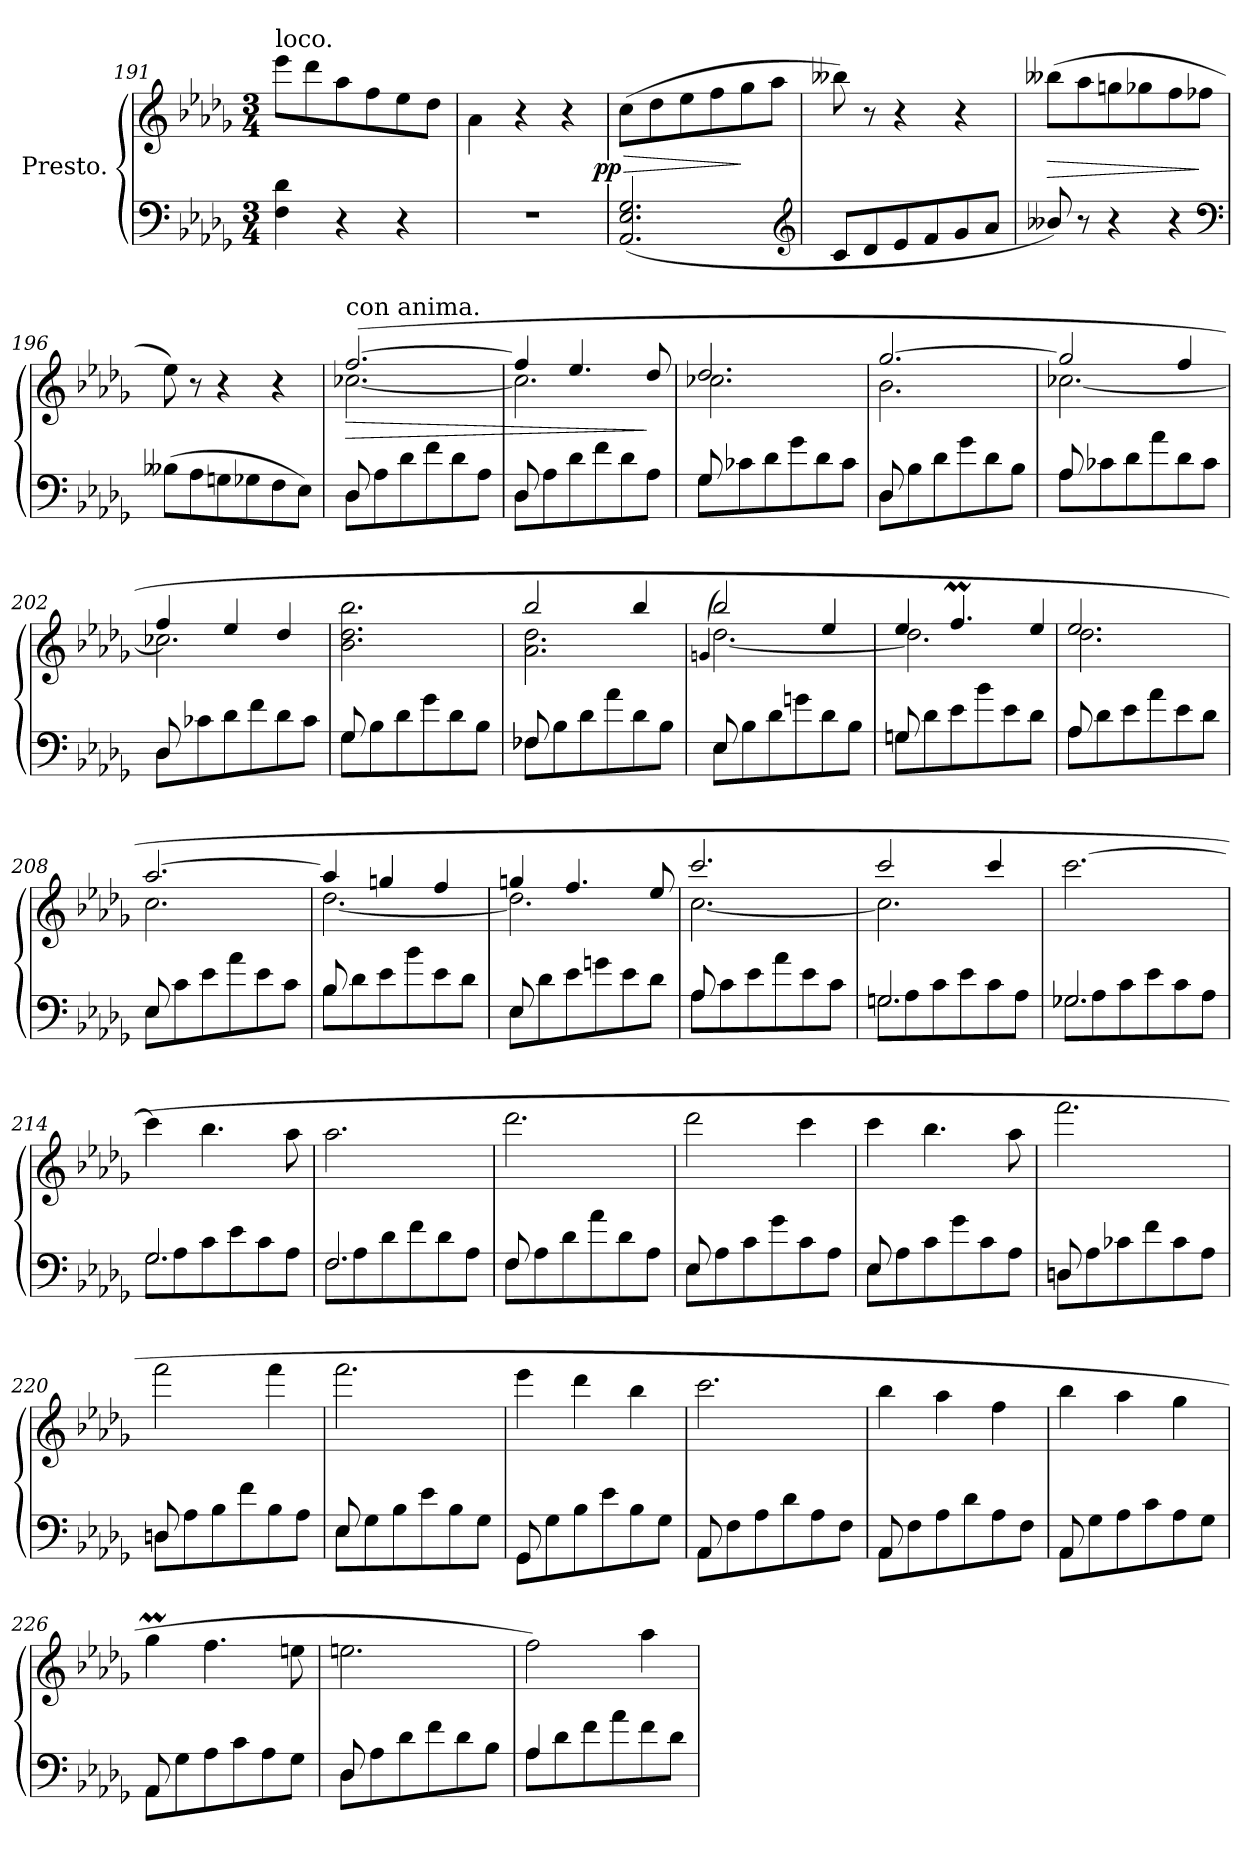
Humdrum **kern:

**kern	**kern	**dynam
*part1	*part1	*part1
*staff2	*staff1	*staff1/2
*I"Presto.	*	*
*clefF4	*clefG2	*
*k[b-e-a-d-g-]	*k[b-e-a-d-g-]	*
*b-:	*b-:	*
*M3/4	*M3/4	*
=191	=191	=191
!	!LO:TX:a:t=loco.	!
4F 4d-	8eee-L	.
.	8ddd-	.
4r	8aa-	.
.	8ff	.
4r	8ee-	.
.	8dd-J	.
=192	=192	=192
2.rF	4a-\	.
.	4r	.
.	4r	.
=193	=193	=193
!	!	!LO:DY:n=1:rj
(<2.AA-/ 2.E-/ 2.G-/	(>8ccL	> pp
.	8dd-	.
.	8ee-	.
.	8ff	.
.	8gg-	]
.	8aa-J	.
*clefG2	*	*
=194	=194	=194
8cL	8bb--X)	.
8d-	8r	.
8e-	4r	.
8f	.	.
8g-	4r	.
8a-J	.	.
=195	=195	=195
8b--X/)	(8bb--XL	>
8r	8aa-	.
4r	8ggn	.
.	8gg-X	.
4r	8ff	.
.	8ff-XJ	]
*clefF4	*	*
=196	=196	=196
(>8B--XL	8ee-)	.
8A-	8r	.
8Gn	4r	.
8G-X	.	.
8F	4r	.
8E-J)	.	.
=197	=197	=197
*^	*^	*
!	!	!LO:TX:a:t=con anima.	!	!
8D-	8D-L	(>[2.ff	[2.cc-X	>
8rgyy	8A-	.	.	.
2rgyy	8d-	.	.	.
.	8f	.	.	.
.	8d-	.	.	.
.	8A-J	.	.	.
=198	=198	=198	=198	=198
8D-	8D-L	4ff]	2.cc-]	.
8rbyy	8A-	.	.	.
2rbyy	8d-	4.ee-	.	.
.	8f	.	.	.
.	8d-	.	.	.
.	8A-J	8dd-	.	]
=199	=199	=199	=199	=199
8G-	8G-L	2.dd-	2.cc-X	.
8rbyy	8c-X	.	.	.
2rddyy	8d-	.	.	.
.	8g-	.	.	.
.	8d-	.	.	.
.	8c-J	.	.	.
=200	=200	=200	=200	=200
8D-	8D-L	[2.gg-	2.b-	.
8rbyy	8B-	.	.	.
2rbyy	8d-	.	.	.
.	8g-	.	.	.
.	8d-	.	.	.
.	8B-J	.	.	.
=201	=201	=201	=201	=201
8A-	8A-L	2gg-]	[2.cc-X	.
8rbyy	8c-X	.	.	.
2rbyy	8d-	.	.	.
.	8a-	.	.	.
.	8d-	4ff	.	.
.	8c-J	.	.	.
=202	=202	=202	=202	=202
8D-	8D-L	4ff	2.cc-X]	.
8rgyy	8c-X	.	.	.
2rbyy	8d-	4ee-	.	.
.	8f	.	.	.
.	8d-	4dd-	.	.
.	8c-J	.	.	.
*	*	*v	*v	*
=203	=203	=203	=203
8G-	8G-L	2.b- 2.dd- 2.bb-	.
8rgyy	8B-	.	.
2rbyy	8d-	.	.
.	8g-	.	.
.	8d-	.	.
.	8B-J	.	.
=204	=204	=204	=204
*	*	*^	*
8F-X	8F-XL	2bb-	2.a- 2.dd-	.
8rgyy	8B-	.	.	.
2rgyy	8d-	.	.	.
.	8a-	.	.	.
.	8d-	4bb-	.	.
.	8B-J	.	.	.
=205	=205	=205	=205	=205
.	.	(>4qqgn/	.	.
8E-	8E-L	2bb-)	[2.dd-	.
8rgyy	8B-	.	.	.
2rbyy	8d-	.	.	.
.	8gn	.	.	.
.	8d-	4ee-	.	.
.	8B-J	.	.	.
=206	=206	=206	=206	=206
8Gn	8GnL	4ee-	2.dd-]	.
8rbyy	8d-	.	.	.
2rbyy	8e-	4.ffm	.	.
.	8b-	.	.	.
.	8e-	.	.	.
!	!	!LO:N:vis=4	!	!
.	8d-J	8ee-	.	.
=207	=207	=207	=207	=207
8A-	8A-L	2.ee-	2.dd-	.
8rbyy	8d-	.	.	.
2rddyy	8e-	.	.	.
.	8a-	.	.	.
.	8e-	.	.	.
.	8d-J	.	.	.
=208	=208	=208	=208	=208
8E-	8E-L	[2.aa-	2.cc	.
8rgyy	8c	.	.	.
2rgyy	8e-	.	.	.
.	8a-	.	.	.
.	8e-	.	.	.
.	8cJ	.	.	.
=209	=209	=209	=209	=209
8B-	8B-L	4aa-]	[2.dd-	.
8rddyy	8d-	.	.	.
2rddyy	8e-	4ggn	.	.
.	8b-	.	.	.
.	8e-	4ff	.	.
.	8d-J	.	.	.
=210	=210	=210	=210	=210
8E-	8E-L	4ggn	2.dd-]	.
8rbyy	8d-	.	.	.
2rbyy	8e-	4.ff	.	.
.	8gn	.	.	.
.	8e-	.	.	.
.	8d-J	8ee-	.	.
=211	=211	=211	=211	=211
8A-	8A-L	2.ccc	[2.cc	.
8rgyy	8c	.	.	.
2rbyy	8e-	.	.	.
.	8a-	.	.	.
.	8e-	.	.	.
.	8cJ	.	.	.
=212	=212	=212	=212	=212
!	!LO:N:vis=2.	!	!	!
2.Gn/	8Gn\	2ccc	2.cc]	.
.	8A-	.	.	.
.	8c	.	.	.
.	8e-	.	.	.
.	8c	4ccc	.	.
.	8A-J	.	.	.
*	*	*v	*v	*
=213	=213	=213	=213
!	!LO:N:vis=2.	!	!
2.G-X/	8G-X\	[2.ccc	.
.	8A-	.	.
.	8c	.	.
.	8e-	.	.
.	8c	.	.
.	8A-J	.	.
=214	=214	=214	=214
!	!LO:N:vis=2.	!	!
2.G-/	8G-\	4ccc]	.
.	8A-	.	.
.	8c	4.bb-	.
.	8e-	.	.
.	8c	.	.
.	8A-J	8aa-	.
=215	=215	=215	=215
!	!LO:N:vis=2.	!	!
2.F/	8F\	2.aa-	.
.	8A-	.	.
.	8d-	.	.
.	8f	.	.
.	8d-	.	.
.	8A-J	.	.
=216	=216	=216	=216
8F	8FL	2.ddd-	.
8rgyy	8A-	.	.
2rbyy	8d-	.	.
.	8a-	.	.
.	8d-	.	.
.	8A-J	.	.
=217	=217	=217	=217
8E-	8E-L	2ddd-	.
8rgyy	8A-	.	.
2rbyy	8c	.	.
.	8g-	.	.
.	8c	4ccc	.
.	8A-J	.	.
=218	=218	=218	=218
8E-	8E-L	4ccc	.
8rgyy	8A-	.	.
2rbyy	8c	4.bb-	.
.	8g-	.	.
.	8c	.	.
.	8A-J	8aa-	.
=219	=219	=219	=219
8Dn	8DnL	2.fff	.
8reyy	8A-	.	.
2rgyy	8c-X	.	.
.	8f	.	.
.	8c-	.	.
.	8A-J	.	.
=220	=220	=220	=220
8Dn	8DnL	2fff	.
8reyy	8A-	.	.
2rgyy	8B-	.	.
.	8f	.	.
.	8B-	4fff	.
.	8A-J	.	.
=221	=221	=221	=221
8E-	8E-L	2.fff	.
8rgyy	8G-	.	.
2reyy	8B-	.	.
.	8e-	.	.
.	8B-	.	.
.	8G-J	.	.
=222	=222	=222	=222
8GG-	8GG-L	4eee-	.
8reyy	8G-	.	.
2rgyy	8B-	4ddd-	.
.	8e-	.	.
.	8B-	4bb-	.
.	8G-J	.	.
=223	=223	=223	=223
8AA-	8AA-L	2.ccc	.
8reyy	8F	.	.
2rgyy	8A-	.	.
.	8d-	.	.
.	8A-	.	.
.	8FJ	.	.
=224	=224	=224	=224
8AA-	8AA-L	4bb-	.
8reyy	8F	.	.
2rgyy	8A-	4aa-	.
.	8d-	.	.
.	8A-	4ff	.
.	8FJ	.	.
=225	=225	=225	=225
8AA-	8AA-L	4bb-	.
8rgyy	8G-	.	.
2rgyy	8A-	4aa-	.
.	8c	.	.
.	8A-	4gg-	.
.	8G-J	.	.
=226	=226	=226	=226
8AA-	8AA-L	4gg-M	.
8rgyy	8G-	.	.
2rgyy	8A-	4.ff	.
.	8c	.	.
.	8A-	.	.
.	8G-J	8een	.
=227	=227	=227	=227
8D-	8D-L	2.een	.
8reyy	8A-	.	.
2rbyy	8d-	.	.
.	8f	.	.
.	8d-	.	.
.	8B-J	.	.
=228	=228	=228	=228
4A-	8A-L	2ff)	.
.	8d-	.	.
2rddyy	8f	.	.
.	8a-	.	.
.	8f	4aa-	.
.	8d-J	.	.
*v	*v	*	*
=	=	=
*-	*-	*-
